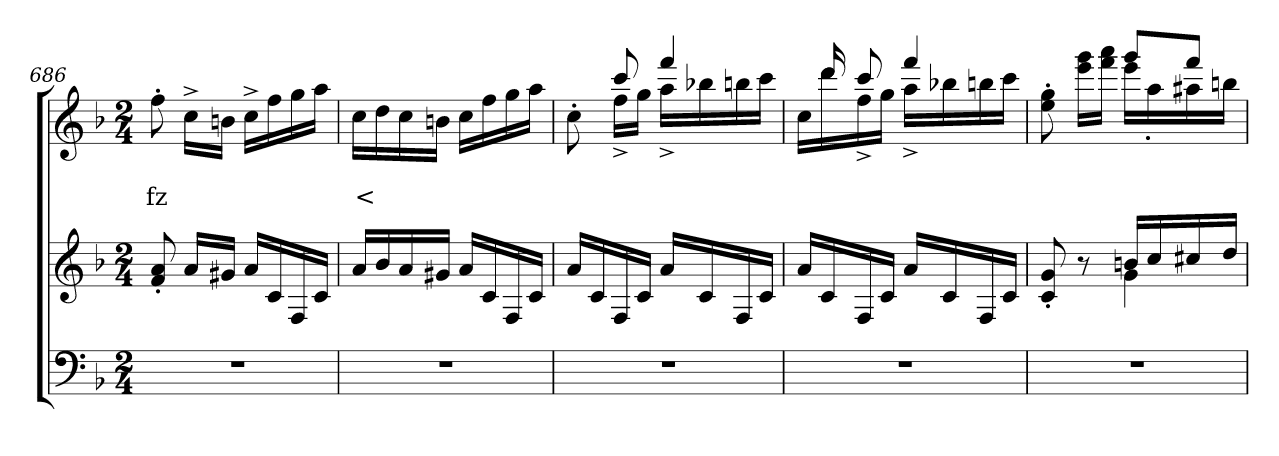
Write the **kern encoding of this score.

**kern	**kern	**kern	**text	**text
*part3	*part2	*part1	*part1	*part1
*staff3	*staff2	*staff1	*staff1	*staff1
*clefF4	*clefG2	*clefG2	*	*
*k[b-]	*k[b-]	*k[b-]	*	*
*M2/4	*M2/4	*M2/4	*	*
=686	=686	=686	=686	=686
2r	8a'> 8f'>	8ff'>	.	fz
.	16aLL	16cc^>LL	.	.
.	16g#XJJ	16bnJJ	.	.
.	16aLL	16cc^>LL	.	.
.	16c	16ff	.	.
.	16F	16gg	.	.
.	16cJJ	16aaJJ	.	.
=687	=687	=687	=687	=687
2r	16aLL	16ccLL	.	<
.	16b-	16dd	.	.
.	16a	16cc	.	.
.	16g#XJJ	16bnJJ	.	.
.	16aLL	16ccLL	.	.
.	16c	16ff	.	.
.	16F	16gg	.	.
.	16cJJ	16aaJJ	.	.
=688	=688	=688	=688	=688
*	*	*^	*	*
2r	16aLL	8ryy	8cc'>	.	.
.	16c	.	.	.	.
.	16F	8ccc	16ff^>LL	.	.
.	16cJJ	.	16ggJJ	.	.
.	16aLL	4fff	16aa^>LL	.	.
.	16c	.	16bb-X	.	.
.	16F	.	16bbn	.	.
.	16cJJ	.	16cccJJ	.	.
=689	=689	=689	=689	=689	=689
2r	16aLL	16ryy	16ccLL	.	.
.	16c	16dddLL	16ddd	.	.
.	16F	8cccJ	16ff^>	.	.
.	16cJJ	.	16ggJJ	.	.
.	16aLL	4fff	16aa^>LL	.	.
.	16c	.	16bb-X	.	.
.	16F	.	16bbn	.	.
.	16cJJ	.	16cccJJ	.	.
=690	=690	=690	=690	=690	=690
*	*^	*	*	*	*
2r	8g'> 8c'>	4ryy	4ryy	8gg'> 8ee'>	.	.
.	8r	.	.	16ggg 16eeeLL	.	.
.	.	.	.	16aaa 16fffJJ	.	.
.	16bnLL	4g	8gggL	16eeeLL	.	.
.	16cc	.	.	16aa'>	.	.
.	16cc#X	.	8fffJ	16aa#X	.	.
.	16ddJJ	.	.	16bbnJJ	.	.
*	*v	*v	*	*	*	*
*	*	*v	*v	*	*
=	=	=	=	=
*-	*-	*-	*-	*-
